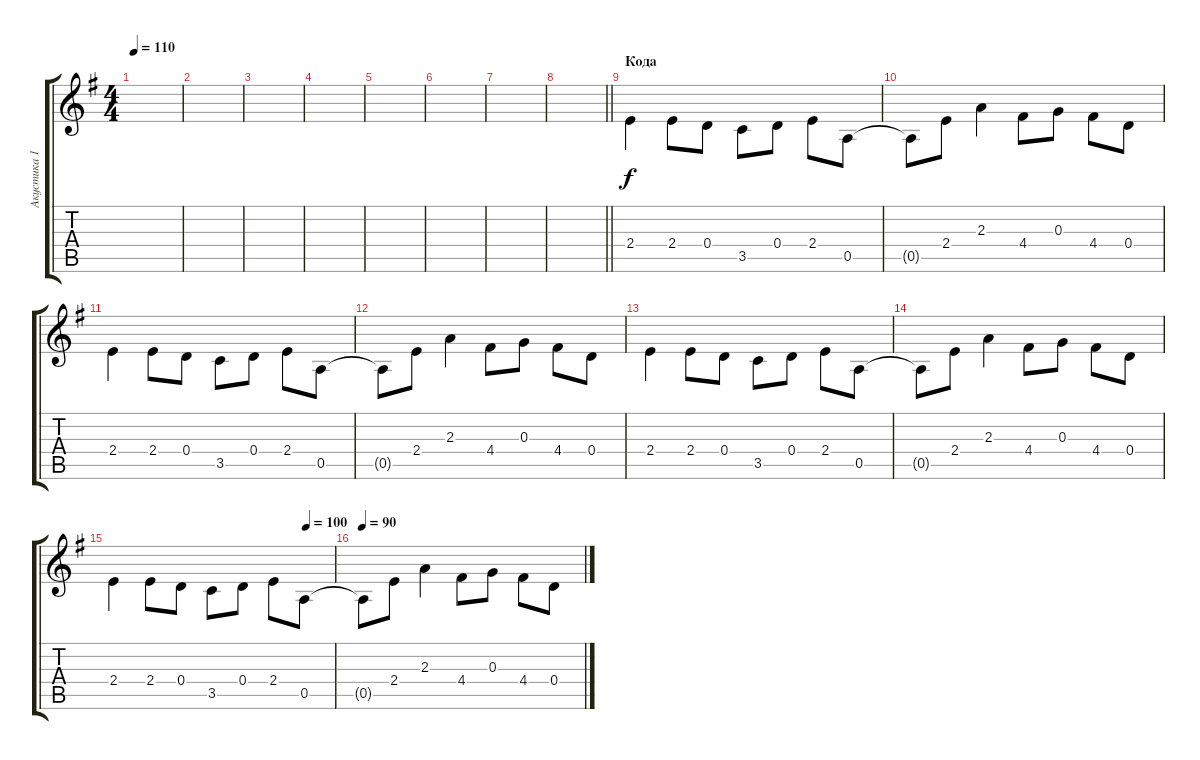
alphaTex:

\track ("Акустика 1" "Акустика 1") {instrument acousticguitarsteel}
\staff {score tabs}
\tuning (E4 B3 G3 D3 A2 E2) {hide}
\ts (4 4)
\tempo 110
\clef g2
\ks eminor
|
|
|
|
|
|
|
\barLineRight lightlight
|
\section ("" "Кода")
2.4.4{beam Down} 2.4.8{beam Down} 0.4.8{beam Down} 3.5.8{beam Down} 0.4.8{beam Down} 2.4.8{beam Down} 0.5.8{beam Down} |
0.5{t}.8{beam Down} 2.4.8{beam Down} 2.3.4{beam Down} 4.4.8{beam Down} 0.3.8{beam Down} 4.4.8{beam Down} 0.4.8{beam Down} |
2.4.4{beam Down} 2.4.8{beam Down} 0.4.8{beam Down} 3.5.8{beam Down} 0.4.8{beam Down} 2.4.8{beam Down} 0.5.8{beam Down} |
0.5{t}.8{beam Down} 2.4.8{beam Down} 2.3.4{beam Down} 4.4.8{beam Down} 0.3.8{beam Down} 4.4.8{beam Down} 0.4.8{beam Down} |
2.4.4{beam Down} 2.4.8{beam Down} 0.4.8{beam Down} 3.5.8{beam Down} 0.4.8{beam Down} 2.4.8{beam Down} 0.5.8{beam Down} |
0.5{t}.8{beam Down} 2.4.8{beam Down} 2.3.4{beam Down} 4.4.8{beam Down} 0.3.8{beam Down} 4.4.8{beam Down} 0.4.8{beam Down} |
\tempo (100 0.875)
2.4.4{beam Down} 2.4.8{beam Down} 0.4.8{beam Down} 3.5.8{beam Down} 0.4.8{beam Down} 2.4.8{beam Down} 0.5.8{beam Down} |
\tempo 70
\tempo 90
0.5{t}.8{beam Down} 2.4.8{beam Down} 2.3.4{beam Down} 4.4.8{beam Down} 0.3.8{beam Down} 4.4.8{beam Down} 0.4.8{beam Down}
